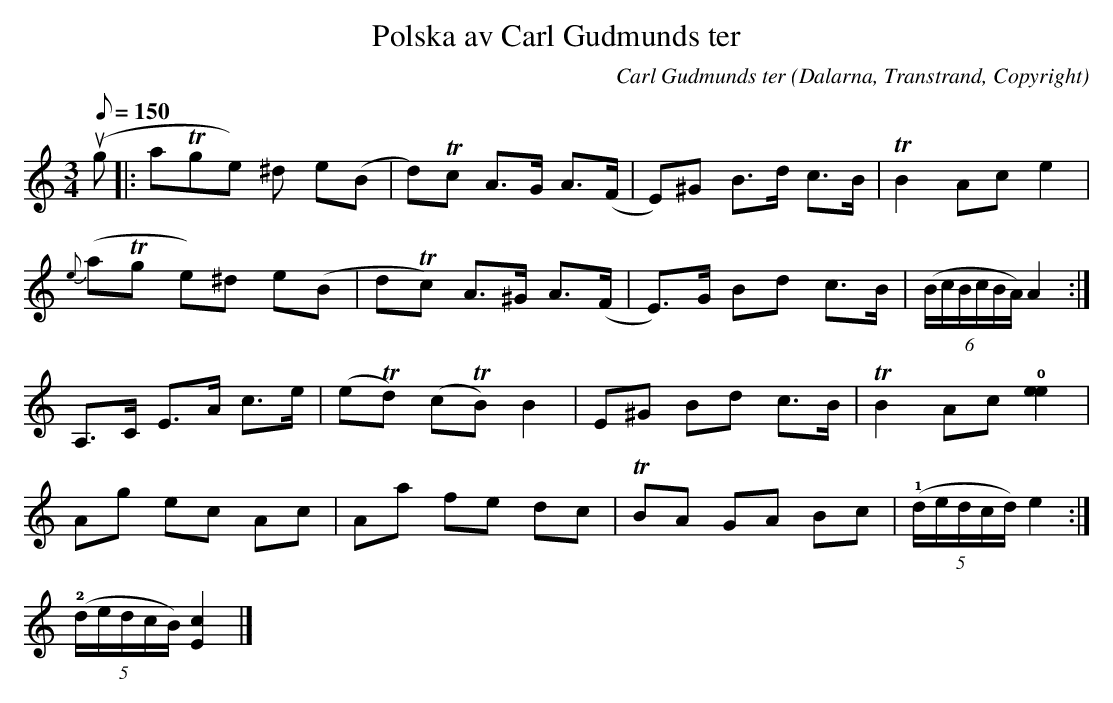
X:1
T:Polska av Carl Gudmunds ter
C:Carl Gudmunds ter
O:Dalarna, Transtrand, Copyright
M:3/4
L:1/8
K:Am
Q:150
u(g|:aTge) ^d e(B|d)Tc A>G A>(F|E)^G B>d c>B | TB2 Ac e2|
{e}(aTg e)^d e(B|dTc) A>^G A>(F|E)>G Bd c>B | (6(B/c/B/c/B/A/) A2 :|
A,>C E>A c>e|(eTd) (cTB) B2 | E^G Bd c>B | TB2 Ac !0! [e2e2]|
Ag ec Ac | Aa fe dc| TBA GA Bc | !1! (5(d/e/d/c/d/) e2 :|
!2! (5(d/e/d/c/B/) [c2E2] |]
